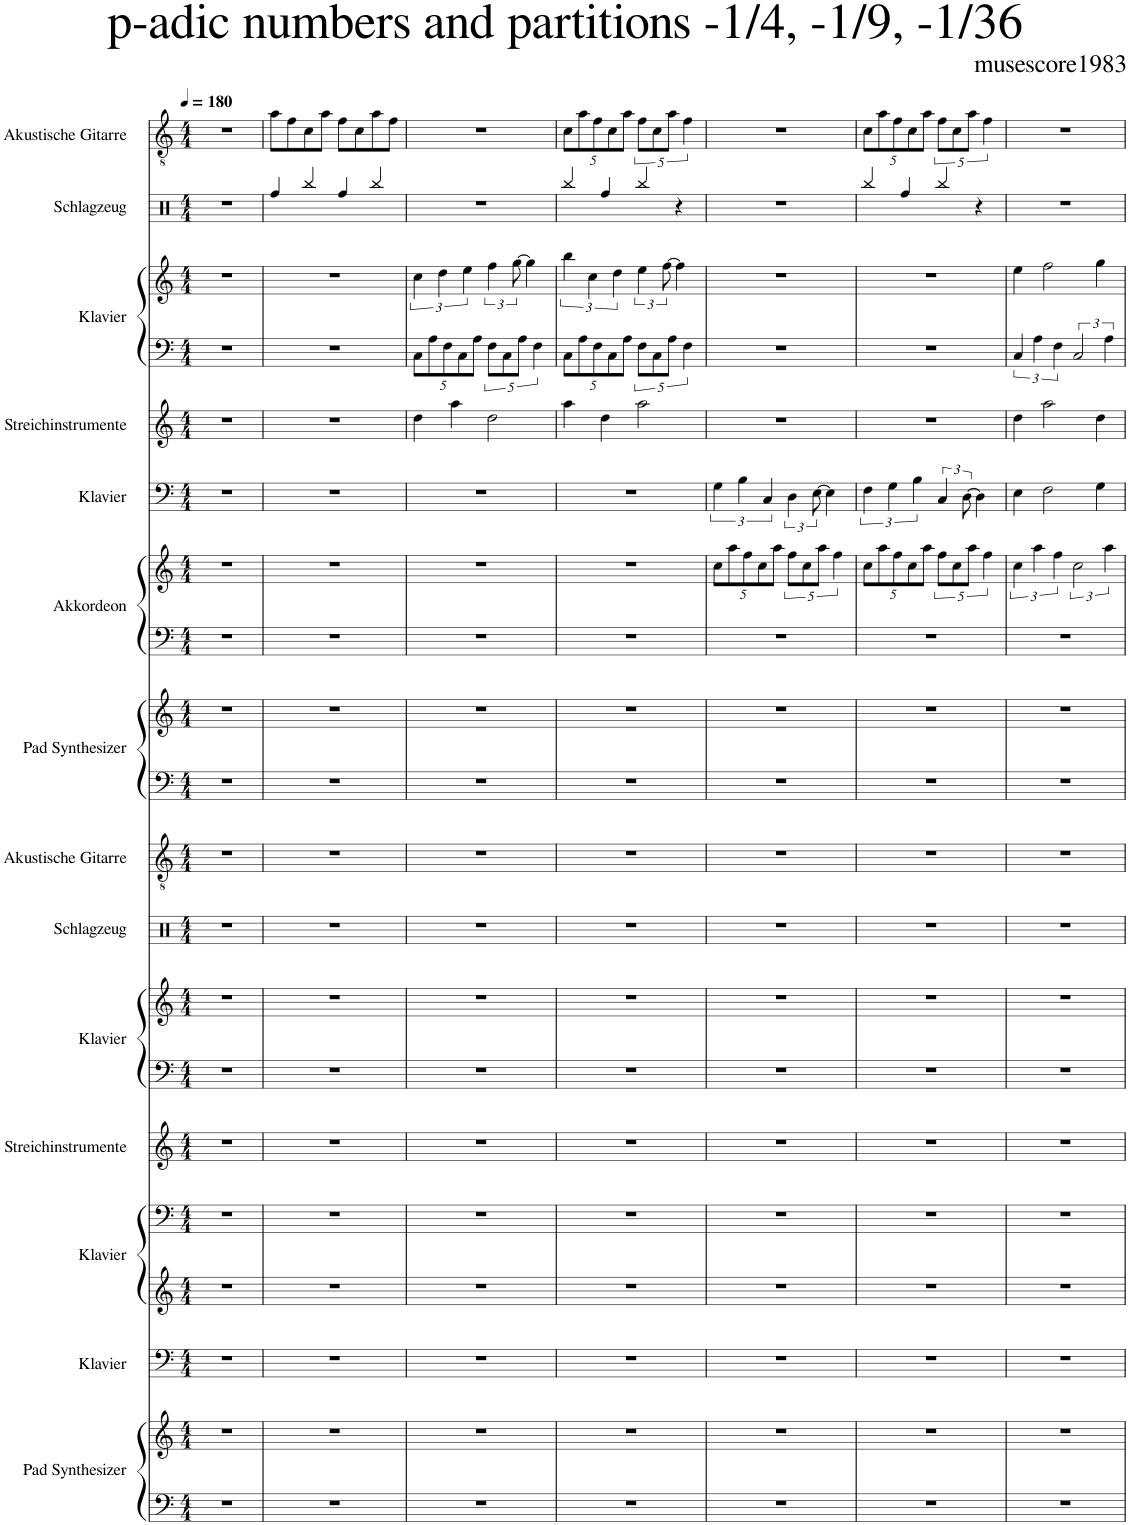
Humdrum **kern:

**kern	**kern	**kern	**kern	**kern	**kern	**kern	**kern	**kern	**kern	**kern	**kern	**kern	**kern	**kern	**kern	**kern	**kern	**kern	**kern
*part14	*part14	*part13	*part12	*part12	*part11	*part10	*part10	*part9	*part8	*part7	*part7	*part6	*part6	*part5	*part4	*part3	*part3	*part2	*part1
*staff20	*staff19	*staff18	*staff17	*staff16	*staff15	*staff14	*staff13	*staff12	*staff11	*staff10	*staff9	*staff8	*staff7	*staff6	*staff5	*staff4	*staff3	*staff2	*staff1
*I"Pad Synthesizer	*	*I"Klavier	*I"Klavier	*	*I"Streichinstrumente	*I"Klavier	*	*I"Schlagzeug	*I"Akustische Gitarre	*I"Pad Synthesizer	*	*I"Akkordeon	*	*I"Klavier	*I"Streichinstrumente	*I"Klavier	*	*I"Schlagzeug	*I"Akustische Gitarre
*I'Synth.	*	*I'Klav.	*I'Klav.	*	*I'St.	*I'Klav.	*	*I'Schlgz.	*I'Git.	*I'Synth.	*	*I'Akk.	*	*I'Klav.	*I'St.	*I'Klav.	*	*I'Schlgz.	*I'Git.
*clefF4	*clefG2	*clefF4	*clefG2	*clefF4	*clefG2	*clefF4	*clefG2	*clefX	*clefGv2	*clefF4	*clefG2	*clefF4	*clefG2	*clefF4	*clefG2	*clefF4	*clefG2	*clefX	*clefGv2
*k[]	*k[]	*k[]	*k[]	*k[]	*k[]	*k[]	*k[]	*k[]	*k[]	*k[]	*k[]	*k[]	*k[]	*k[]	*k[]	*k[]	*k[]	*k[]	*k[]
*M4/4	*M4/4	*M4/4	*M4/4	*M4/4	*M4/4	*M4/4	*M4/4	*M4/4	*M4/4	*M4/4	*M4/4	*M4/4	*M4/4	*M4/4	*M4/4	*M4/4	*M4/4	*M4/4	*M4/4
*MM180	*MM180	*MM180	*MM180	*MM180	*MM180	*MM180	*MM180	*MM180	*MM180	*MM180	*MM180	*MM180	*MM180	*MM180	*MM180	*MM180	*MM180	*MM180	*MM180
=1	=1	=1	=1	=1	=1	=1	=1	=1	=1	=1	=1	=1	=1	=1	=1	=1	=1	=1	=1
1r	1r	1r	1r	1r	1r	1r	1r	1r	1r	1r	1r	1r	1r	1r	1r	1r	1r	1r	1r
=2	=2	=2	=2	=2	=2	=2	=2	=2	=2	=2	=2	=2	=2	=2	=2	=2	=2	=2	=2
1r	1r	1r	1r	1r	1r	1r	1r	1r	1r	1r	1r	1r	1r	1r	1r	1r	1r	4Rff/	8a\L
.	.	.	.	.	.	.	.	.	.	.	.	.	.	.	.	.	.	.	8f\
.	.	.	.	.	.	.	.	.	.	.	.	.	.	.	.	.	.	4Rbb/	8c\
.	.	.	.	.	.	.	.	.	.	.	.	.	.	.	.	.	.	.	8a\J
.	.	.	.	.	.	.	.	.	.	.	.	.	.	.	.	.	.	4Rff/	8f\L
.	.	.	.	.	.	.	.	.	.	.	.	.	.	.	.	.	.	.	8c\
.	.	.	.	.	.	.	.	.	.	.	.	.	.	.	.	.	.	4Rbb/	8a\
.	.	.	.	.	.	.	.	.	.	.	.	.	.	.	.	.	.	.	8f\J
=3	=3	=3	=3	=3	=3	=3	=3	=3	=3	=3	=3	=3	=3	=3	=3	=3	=3	=3	=3
*	*	*	*	*	*	*	*	*	*	*	*	*	*	*	*	*Xbrackettup	*	*	*
1r	1r	1r	1r	1r	1r	1r	1r	1r	1r	1r	1r	1r	1r	1r	4dd\	10C\L	6cc\	1r	1r
.	.	.	.	.	.	.	.	.	.	.	.	.	.	.	.	10A\	.	.	.
.	.	.	.	.	.	.	.	.	.	.	.	.	.	.	.	.	6dd\	.	.
.	.	.	.	.	.	.	.	.	.	.	.	.	.	.	.	10F\	.	.	.
.	.	.	.	.	.	.	.	.	.	.	.	.	.	.	4aa\	.	.	.	.
.	.	.	.	.	.	.	.	.	.	.	.	.	.	.	.	10C\	.	.	.
.	.	.	.	.	.	.	.	.	.	.	.	.	.	.	.	.	6ee\	.	.
.	.	.	.	.	.	.	.	.	.	.	.	.	.	.	.	10A\J	.	.	.
*	*	*	*	*	*	*	*	*	*	*	*	*	*	*	*	*brackettup	*	*	*
.	.	.	.	.	.	.	.	.	.	.	.	.	.	.	2dd\	10F\L	6ff\	.	.
.	.	.	.	.	.	.	.	.	.	.	.	.	.	.	.	10C\	.	.	.
.	.	.	.	.	.	.	.	.	.	.	.	.	.	.	.	.	[12gg\	.	.
.	.	.	.	.	.	.	.	.	.	.	.	.	.	.	.	10A\J	.	.	.
.	.	.	.	.	.	.	.	.	.	.	.	.	.	.	.	.	4gg\]	.	.
.	.	.	.	.	.	.	.	.	.	.	.	.	.	.	.	5F\	.	.	.
=4	=4	=4	=4	=4	=4	=4	=4	=4	=4	=4	=4	=4	=4	=4	=4	=4	=4	=4	=4
*	*	*	*	*	*	*	*	*	*	*	*	*	*	*	*	*Xbrackettup	*	*	*Xbrackettup
1r	1r	1r	1r	1r	1r	1r	1r	1r	1r	1r	1r	1r	1r	1r	4aa\	10C\L	6bb\	4Rbb/	10c\L
.	.	.	.	.	.	.	.	.	.	.	.	.	.	.	.	10A\	.	.	10a\
.	.	.	.	.	.	.	.	.	.	.	.	.	.	.	.	.	6cc\	.	.
.	.	.	.	.	.	.	.	.	.	.	.	.	.	.	.	10F\	.	.	10f\
.	.	.	.	.	.	.	.	.	.	.	.	.	.	.	4dd\	.	.	4Rff/	.
.	.	.	.	.	.	.	.	.	.	.	.	.	.	.	.	10C\	.	.	10c\
.	.	.	.	.	.	.	.	.	.	.	.	.	.	.	.	.	6dd\	.	.
.	.	.	.	.	.	.	.	.	.	.	.	.	.	.	.	10A\J	.	.	10a\J
*	*	*	*	*	*	*	*	*	*	*	*	*	*	*	*	*brackettup	*	*	*brackettup
.	.	.	.	.	.	.	.	.	.	.	.	.	.	.	2aa\	10F\L	6ee\	4Rbb/	10f\L
.	.	.	.	.	.	.	.	.	.	.	.	.	.	.	.	10C\	.	.	10c\
.	.	.	.	.	.	.	.	.	.	.	.	.	.	.	.	.	[12ff\	.	.
.	.	.	.	.	.	.	.	.	.	.	.	.	.	.	.	10A\J	.	.	10a\J
.	.	.	.	.	.	.	.	.	.	.	.	.	.	.	.	.	4ff\]	4r	.
.	.	.	.	.	.	.	.	.	.	.	.	.	.	.	.	5F\	.	.	5f\
=5	=5	=5	=5	=5	=5	=5	=5	=5	=5	=5	=5	=5	=5	=5	=5	=5	=5	=5	=5
*	*	*	*	*	*	*	*	*	*	*	*	*	*Xbrackettup	*	*	*	*	*	*
1r	1r	1r	1r	1r	1r	1r	1r	1r	1r	1r	1r	1r	10cc\L	6G\	1r	1r	1r	1r	1r
.	.	.	.	.	.	.	.	.	.	.	.	.	10aa\	.	.	.	.	.	.
.	.	.	.	.	.	.	.	.	.	.	.	.	.	6B\	.	.	.	.	.
.	.	.	.	.	.	.	.	.	.	.	.	.	10ff\	.	.	.	.	.	.
.	.	.	.	.	.	.	.	.	.	.	.	.	10cc\	.	.	.	.	.	.
.	.	.	.	.	.	.	.	.	.	.	.	.	.	6C/	.	.	.	.	.
.	.	.	.	.	.	.	.	.	.	.	.	.	10aa\J	.	.	.	.	.	.
*	*	*	*	*	*	*	*	*	*	*	*	*	*brackettup	*	*	*	*	*	*
.	.	.	.	.	.	.	.	.	.	.	.	.	10ff\L	6D\	.	.	.	.	.
.	.	.	.	.	.	.	.	.	.	.	.	.	10cc\	.	.	.	.	.	.
.	.	.	.	.	.	.	.	.	.	.	.	.	.	[12E\	.	.	.	.	.
.	.	.	.	.	.	.	.	.	.	.	.	.	10aa\J	.	.	.	.	.	.
.	.	.	.	.	.	.	.	.	.	.	.	.	.	4E\]	.	.	.	.	.
.	.	.	.	.	.	.	.	.	.	.	.	.	5ff\	.	.	.	.	.	.
=6	=6	=6	=6	=6	=6	=6	=6	=6	=6	=6	=6	=6	=6	=6	=6	=6	=6	=6	=6
*	*	*	*	*	*	*	*	*	*	*	*	*	*Xbrackettup	*	*	*	*	*	*Xbrackettup
1r	1r	1r	1r	1r	1r	1r	1r	1r	1r	1r	1r	1r	10cc\L	6F\	1r	1r	1r	4Rbb/	10c\L
.	.	.	.	.	.	.	.	.	.	.	.	.	10aa\	.	.	.	.	.	10a\
.	.	.	.	.	.	.	.	.	.	.	.	.	.	6G\	.	.	.	.	.
.	.	.	.	.	.	.	.	.	.	.	.	.	10ff\	.	.	.	.	.	10f\
.	.	.	.	.	.	.	.	.	.	.	.	.	.	.	.	.	.	4Rff/	.
.	.	.	.	.	.	.	.	.	.	.	.	.	10cc\	.	.	.	.	.	10c\
.	.	.	.	.	.	.	.	.	.	.	.	.	.	6B\	.	.	.	.	.
.	.	.	.	.	.	.	.	.	.	.	.	.	10aa\J	.	.	.	.	.	10a\J
*	*	*	*	*	*	*	*	*	*	*	*	*	*brackettup	*	*	*	*	*	*brackettup
.	.	.	.	.	.	.	.	.	.	.	.	.	10ff\L	6C/	.	.	.	4Rbb/	10f\L
.	.	.	.	.	.	.	.	.	.	.	.	.	10cc\	.	.	.	.	.	10c\
.	.	.	.	.	.	.	.	.	.	.	.	.	.	[12D\	.	.	.	.	.
.	.	.	.	.	.	.	.	.	.	.	.	.	10aa\J	.	.	.	.	.	10a\J
.	.	.	.	.	.	.	.	.	.	.	.	.	.	4D\]	.	.	.	4r	.
.	.	.	.	.	.	.	.	.	.	.	.	.	5ff\	.	.	.	.	.	5f\
=7	=7	=7	=7	=7	=7	=7	=7	=7	=7	=7	=7	=7	=7	=7	=7	=7	=7	=7	=7
1r	1r	1r	1r	1r	1r	1r	1r	1r	1r	1r	1r	1r	6cc\	4E\	4dd\	6C/	4ee\	1r	1r
.	.	.	.	.	.	.	.	.	.	.	.	.	6aa\	.	.	6A\	.	.	.
.	.	.	.	.	.	.	.	.	.	.	.	.	.	2F\	2aa\	.	2ff\	.	.
.	.	.	.	.	.	.	.	.	.	.	.	.	6ff\	.	.	6F\	.	.	.
.	.	.	.	.	.	.	.	.	.	.	.	.	3cc\	.	.	3C/	.	.	.
.	.	.	.	.	.	.	.	.	.	.	.	.	.	4G\	4dd\	.	4gg\	.	.
.	.	.	.	.	.	.	.	.	.	.	.	.	6aa\	.	.	6A\	.	.	.
=	=	=	=	=	=	=	=	=	=	=	=	=	=	=	=	=	=	=	=
*-	*-	*-	*-	*-	*-	*-	*-	*-	*-	*-	*-	*-	*-	*-	*-	*-	*-	*-	*-
